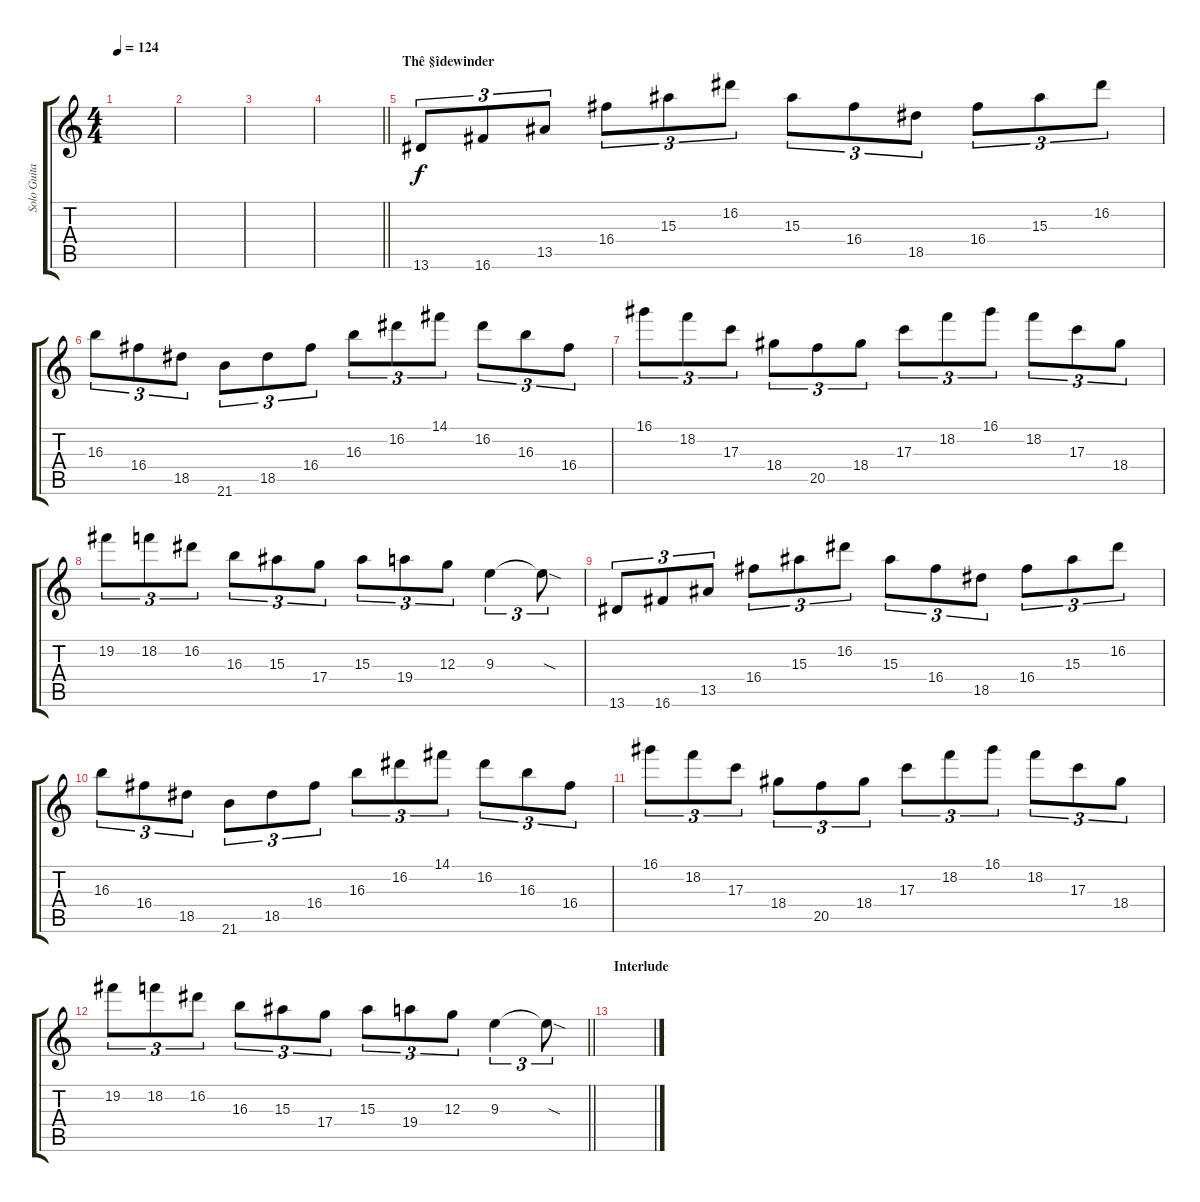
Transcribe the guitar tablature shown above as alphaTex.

\track ("Solo Guitar 1" "Solo Guita") {instrument distortionguitar}
\staff {score tabs}
\tuning (E4 B3 G3 D3 A2 D2) {hide}
\ts (4 4)
\tempo 124
\clef g2
\ks c
|
|
|
\barLineRight lightlight
|
\section ("" "Thê §îdewinder")
13.6.8{tu (3 2)} 16.6.8{tu (3 2)} 13.5.8{tu (3 2)} 16.4.8{tu (3 2)} 15.3.8{tu (3 2)} 16.2.8{tu (3 2)} 15.3.8{tu (3 2)} 16.4.8{tu (3 2)} 18.5.8{tu (3 2)} 16.4.8{tu (3 2)} 15.3.8{tu (3 2)} 16.2.8{tu (3 2)} |
16.3.8{tu (3 2)} 16.4.8{tu (3 2)} 18.5.8{tu (3 2)} 21.6.8{tu (3 2)} 18.5.8{tu (3 2)} 16.4.8{tu (3 2)} 16.3.8{tu (3 2)} 16.2.8{tu (3 2)} 14.1.8{tu (3 2)} 16.2.8{tu (3 2)} 16.3.8{tu (3 2)} 16.4.8{tu (3 2)} |
16.1.8{tu (3 2)} 18.2.8{tu (3 2)} 17.3.8{tu (3 2)} 18.4.8{tu (3 2)} 20.5.8{tu (3 2)} 18.4.8{tu (3 2)} 17.3.8{tu (3 2)} 18.2.8{tu (3 2)} 16.1.8{tu (3 2)} 18.2.8{tu (3 2)} 17.3.8{tu (3 2)} 18.4.8{tu (3 2)} |
19.2.8{tu (3 2)} 18.2.8{tu (3 2)} 16.2.8{tu (3 2)} 16.3.8{tu (3 2)} 15.3.8{tu (3 2)} 17.4.8{tu (3 2)} 15.3.8{tu (3 2)} 19.4.8{tu (3 2)} 12.3.8{tu (3 2)} 9.3.4{tu (3 2)} 9.3{sod t}.8{tu (3 2)} |
13.6.8{tu (3 2)} 16.6.8{tu (3 2)} 13.5.8{tu (3 2)} 16.4.8{tu (3 2)} 15.3.8{tu (3 2)} 16.2.8{tu (3 2)} 15.3.8{tu (3 2)} 16.4.8{tu (3 2)} 18.5.8{tu (3 2)} 16.4.8{tu (3 2)} 15.3.8{tu (3 2)} 16.2.8{tu (3 2)} |
16.3.8{tu (3 2)} 16.4.8{tu (3 2)} 18.5.8{tu (3 2)} 21.6.8{tu (3 2)} 18.5.8{tu (3 2)} 16.4.8{tu (3 2)} 16.3.8{tu (3 2)} 16.2.8{tu (3 2)} 14.1.8{tu (3 2)} 16.2.8{tu (3 2)} 16.3.8{tu (3 2)} 16.4.8{tu (3 2)} |
16.1.8{tu (3 2)} 18.2.8{tu (3 2)} 17.3.8{tu (3 2)} 18.4.8{tu (3 2)} 20.5.8{tu (3 2)} 18.4.8{tu (3 2)} 17.3.8{tu (3 2)} 18.2.8{tu (3 2)} 16.1.8{tu (3 2)} 18.2.8{tu (3 2)} 17.3.8{tu (3 2)} 18.4.8{tu (3 2)} |
\barLineRight lightlight
19.2.8{tu (3 2)} 18.2.8{tu (3 2)} 16.2.8{tu (3 2)} 16.3.8{tu (3 2)} 15.3.8{tu (3 2)} 17.4.8{tu (3 2)} 15.3.8{tu (3 2)} 19.4.8{tu (3 2)} 12.3.8{tu (3 2)} 9.3.4{tu (3 2)} 9.3{sod t}.8{tu (3 2)} |
\section ("" "Interlude")
